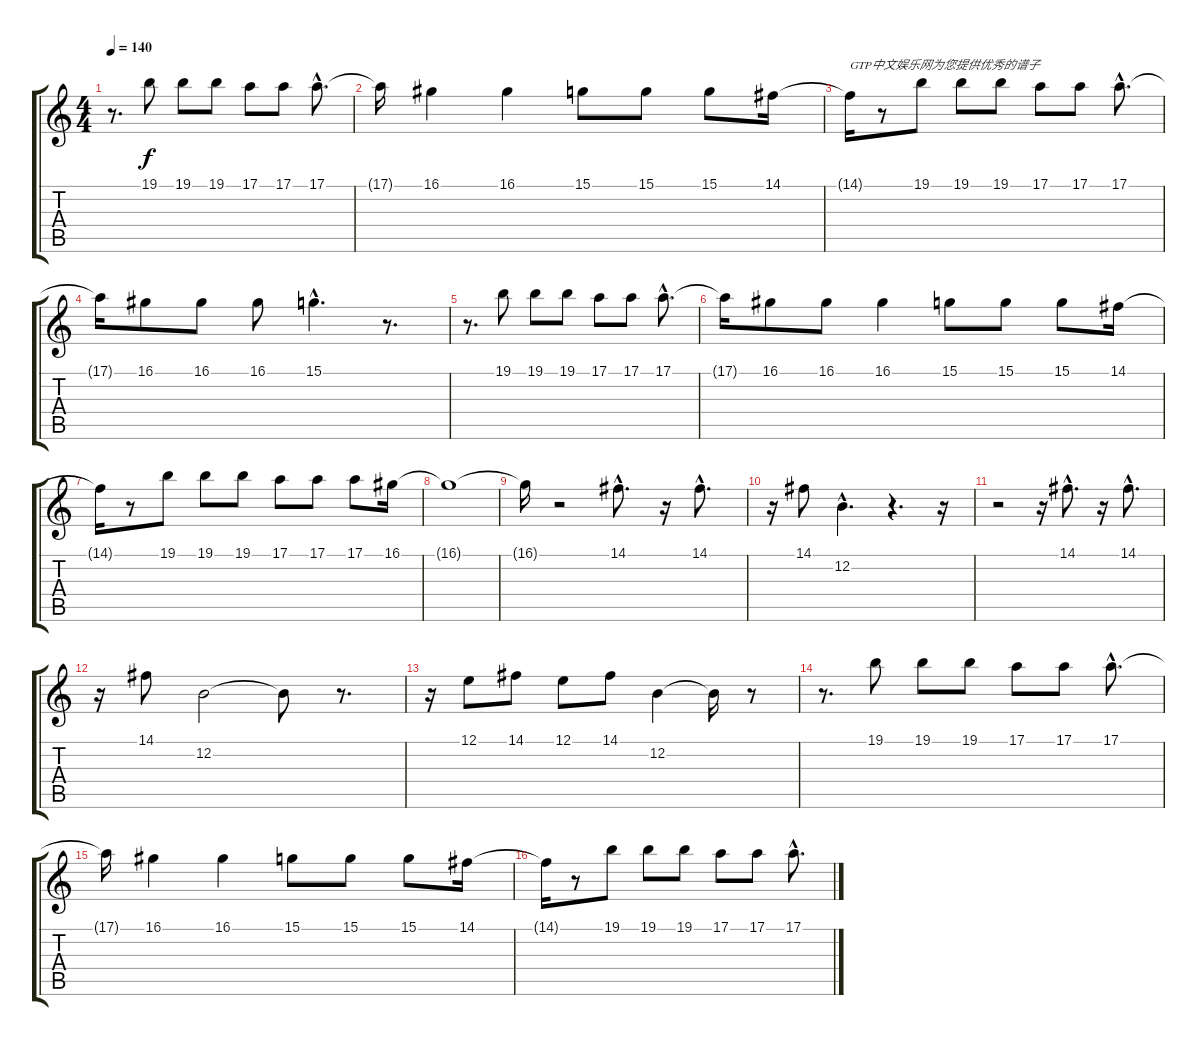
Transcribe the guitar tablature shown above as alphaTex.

\track "" {instrument lead1square}
\staff {score tabs}
\tuning (E4 B3 G3 D3 A2 E2) {hide}
\ts (4 4)
\tempo 140
\clef g2
\ks c
r.8{d dy f instrument lead1square} 19.1.8 19.1.8 19.1.8 17.1.8 17.1.8 17.1{hac}.8{d} |
17.1{t}.16 16.1.4 16.1.4 15.1.8 15.1.8 15.1.8 14.1.16 |
14.1{t}.16{txt "GTP中文娱乐网为您提供优秀的谱子"} r.8 19.1.8 19.1.8 19.1.8 17.1.8 17.1.8 17.1{hac}.8{d} |
17.1{t}.16 16.1.8 16.1.8 16.1.8 15.1{hac}.4{d} r.8{d} |
r.8{d} 19.1.8 19.1.8 19.1.8 17.1.8 17.1.8 17.1{hac}.8{d} |
17.1{t}.16 16.1.8 16.1.8 16.1.4 15.1.8 15.1.8 15.1.8 14.1.16 |
14.1{t}.16 r.8 19.1.8 19.1.8 19.1.8 17.1.8 17.1.8 17.1.8 16.1.16 |
16.1{t}.1 |
16.1{t}.16 r.2 14.1{hac}.8{d} r.16 14.1{hac}.8{d} |
r.16 14.1.8 12.2{hac}.4{d} r.4{d} r.16 |
r.2 r.16 14.1{hac}.8{d} r.16 14.1{hac}.8{d} |
r.16 14.1.8 12.2.2 12.2{t}.8 r.8{d} |
r.16 12.1.8 14.1.8 12.1.8 14.1.8 12.2.4 12.2{t}.16 r.8 |
r.8{d} 19.1.8 19.1.8 19.1.8 17.1.8 17.1.8 17.1{hac}.8{d} |
17.1{t}.16 16.1.4 16.1.4 15.1.8 15.1.8 15.1.8 14.1.16 |
14.1{t}.16 r.8 19.1.8 19.1.8 19.1.8 17.1.8 17.1.8 17.1{hac}.8{d}
